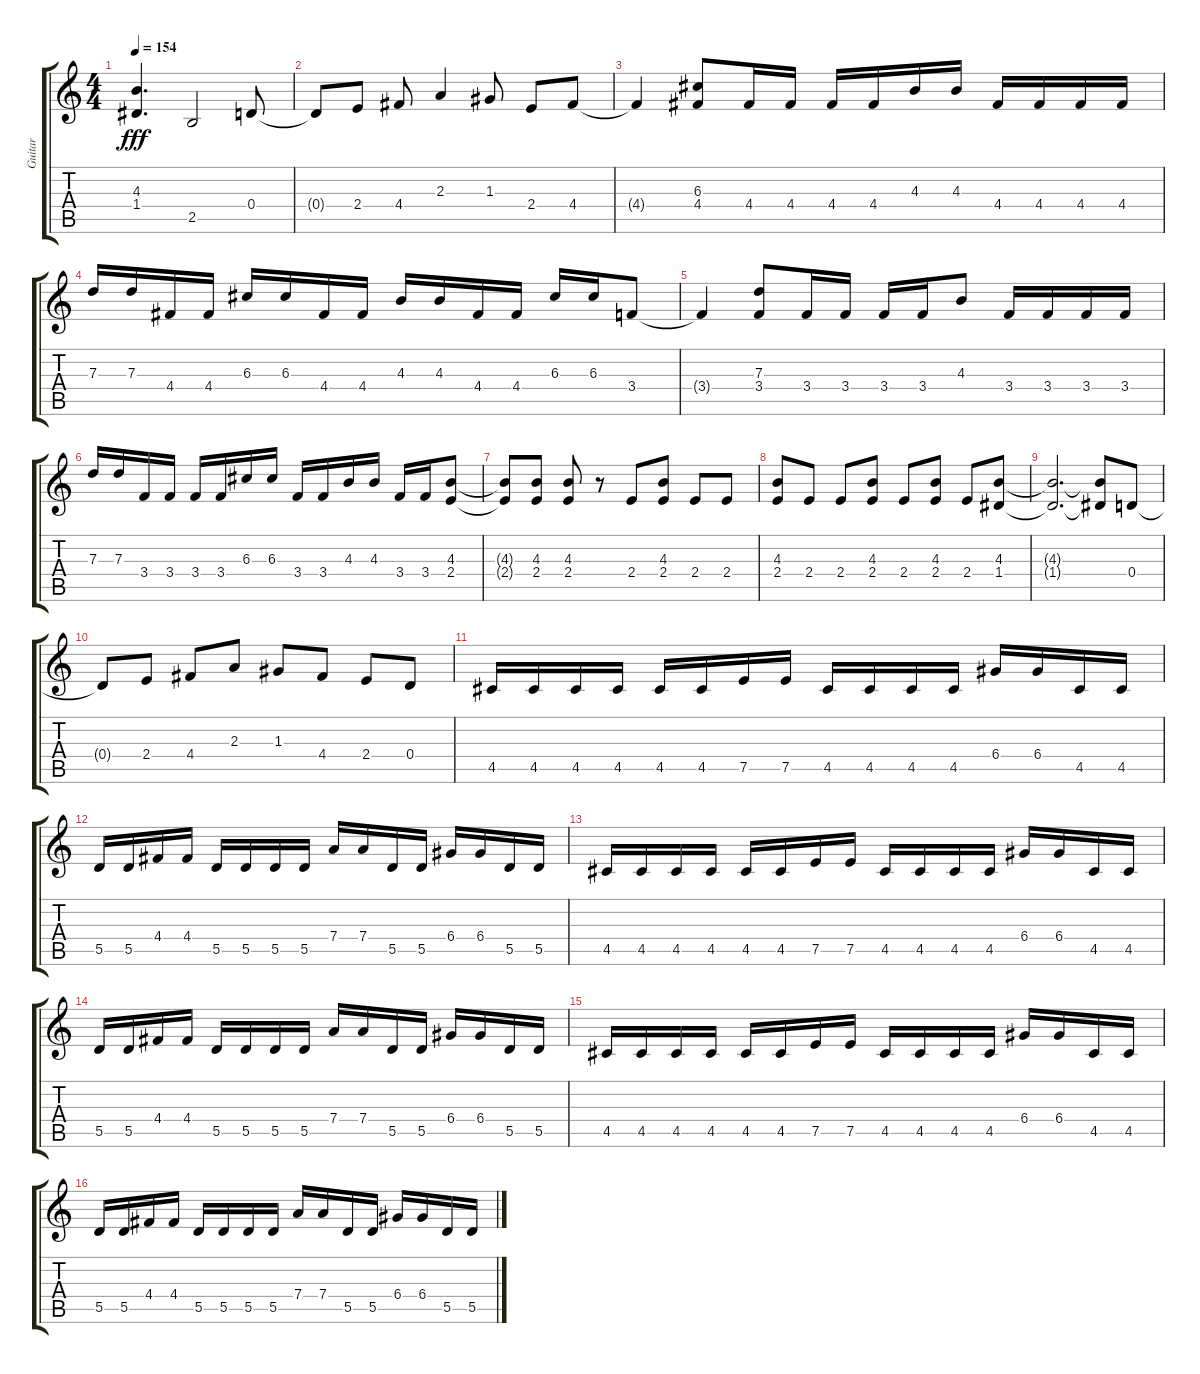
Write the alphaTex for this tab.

\track ("Guitar" "Guitar") {instrument distortionguitar}
\staff {score tabs}
\tuning (E4 B3 G3 D3 A2 E2) {hide}
\ts (4 4)
\tempo 154
\clef g2
\ks c
(4.3{t} 1.4{t}).4{d dy fff} 2.5.2 0.4.8 |
0.4{t}.8 2.4.8 4.4.8 2.3.4 1.3.8 2.4.8 4.4.8 |
4.4{t}.4 (6.3 4.4).8 4.4.16 4.4.16 4.4.16 4.4.16 4.3.16 4.3.16 4.4.16 4.4.16 4.4.16 4.4.16 |
7.3.16 7.3.16 4.4.16 4.4.16 6.3.16 6.3.16 4.4.16 4.4.16 4.3.16 4.3.16 4.4.16 4.4.16 6.3.16 6.3.16 3.4.8 |
3.4{t}.4 (7.3 3.4).8 3.4.16 3.4.16 3.4.16 3.4.16 4.3.8 3.4.16 3.4.16 3.4.16 3.4.16 |
7.3.16 7.3.16 3.4.16 3.4.16 3.4.16 3.4.16 6.3.16 6.3.16 3.4.16 3.4.16 4.3.16 4.3.16 3.4.16 3.4.16 (4.3 2.4).8 |
(4.3{t} 2.4{t}).8 (4.3 2.4).8 (4.3 2.4).8 r.8 2.4.8 (4.3 2.4).8 2.4.8 2.4.8 |
(4.3 2.4).8 2.4.8 2.4.8 (4.3 2.4).8 2.4.8 (4.3 2.4).8 2.4.8 (4.3 1.4).8 |
(4.3{t} 1.4{t}).2{d} (4.3{t} 1.4{t}).8 0.4.8 |
0.4{t}.8 2.4.8 4.4.8 2.3.8 1.3.8 4.4.8 2.4.8 0.4.8 |
4.5.16 4.5.16 4.5.16 4.5.16 4.5.16 4.5.16 7.5.16 7.5.16 4.5.16 4.5.16 4.5.16 4.5.16 6.4.16 6.4.16 4.5.16 4.5.16 |
5.5.16 5.5.16 4.4.16 4.4.16 5.5.16 5.5.16 5.5.16 5.5.16 7.4.16 7.4.16 5.5.16 5.5.16 6.4.16 6.4.16 5.5.16 5.5.16 |
4.5.16 4.5.16 4.5.16 4.5.16 4.5.16 4.5.16 7.5.16 7.5.16 4.5.16 4.5.16 4.5.16 4.5.16 6.4.16 6.4.16 4.5.16 4.5.16 |
5.5.16 5.5.16 4.4.16 4.4.16 5.5.16 5.5.16 5.5.16 5.5.16 7.4.16 7.4.16 5.5.16 5.5.16 6.4.16 6.4.16 5.5.16 5.5.16 |
4.5.16 4.5.16 4.5.16 4.5.16 4.5.16 4.5.16 7.5.16 7.5.16 4.5.16 4.5.16 4.5.16 4.5.16 6.4.16 6.4.16 4.5.16 4.5.16 |
5.5.16 5.5.16 4.4.16 4.4.16 5.5.16 5.5.16 5.5.16 5.5.16 7.4.16 7.4.16 5.5.16 5.5.16 6.4.16 6.4.16 5.5.16 5.5.16
